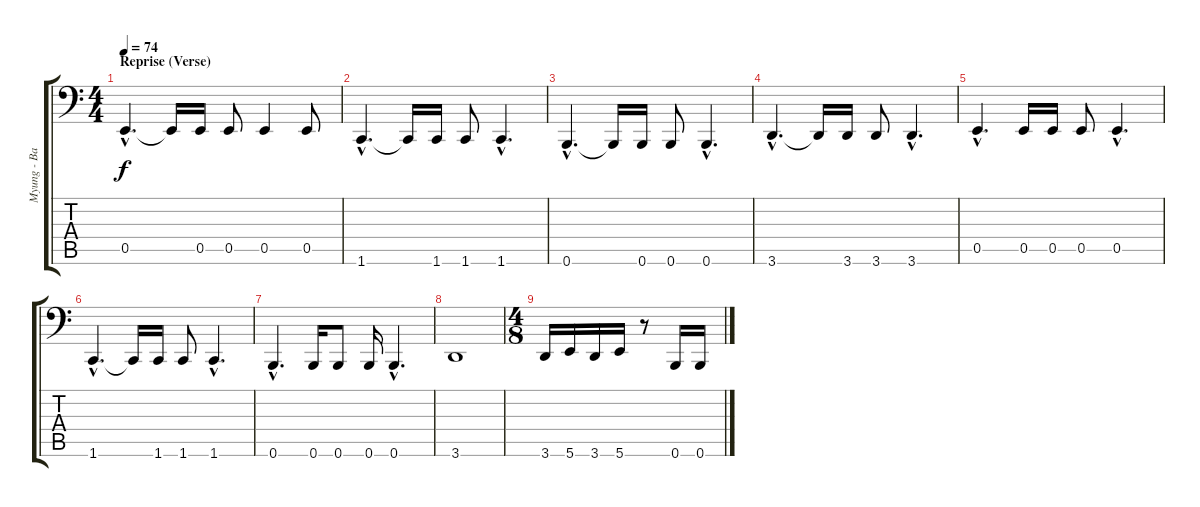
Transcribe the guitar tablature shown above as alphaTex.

\track ("Myung - Bass" "Myung - Ba") {instrument electricbassfinger}
\staff {score tabs}
\tuning (C3 G2 D2 A1 E1 B0) {hide}
\ts (4 4)
\section ("" "Reprise (Verse)")
\tempo 74
\clef f4
\ks c
0.5{hac}.4{d dy f} 0.5{t}.16 0.5.16 0.5.8 0.5.4 0.5.8 |
1.6{hac}.4{d} 1.6{t}.16 1.6.16 1.6.8 1.6{hac}.4{d} |
0.6{hac}.4{d} 0.6{t}.16 0.6.16 0.6.8 0.6{hac}.4{d} |
3.6{hac}.4{d} 3.6{t}.16 3.6.16 3.6.8 3.6{hac}.4{d} |
0.5{hac}.4{d} 0.5.16 0.5.16 0.5.8 0.5{hac}.4{d} |
1.6{hac}.4{d} 1.6{t}.16 1.6.16 1.6.8 1.6{hac}.4{d} |
0.6{hac}.4{d} 0.6.16 0.6.8 0.6.16 0.6{hac}.4{d} |
3.6.1 |
\ts (4 8)
3.6.16 5.6.16 3.6.16 5.6.16 r.8 0.6.16 0.6.16
